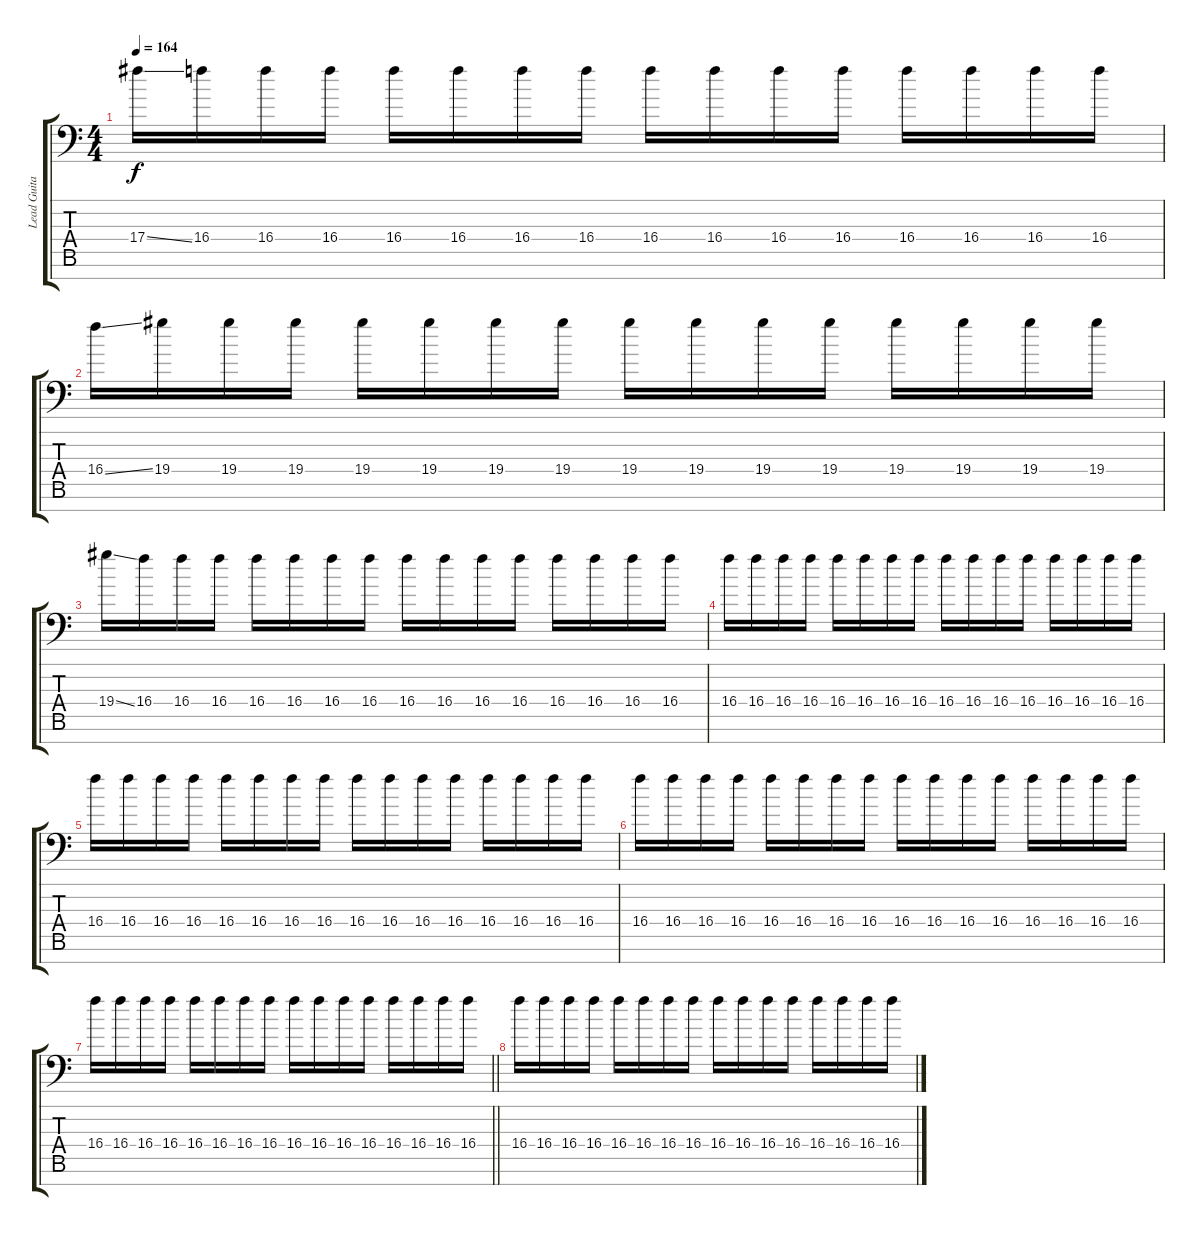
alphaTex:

\track ("Lead Guitar #1" "Lead Guita") {instrument distortionguitar}
\staff {score tabs}
\tuning (Eb4 Bb3 Gb3 Db3 Ab2 Eb2 Ab1) {hide}
\ts (4 4)
\tempo 164
\clef f4
\ks c
17.4{ss}.16{dy f} 16.4.16 16.4.16 16.4.16 16.4.16 16.4.16 16.4.16 16.4.16 16.4.16 16.4.16 16.4.16 16.4.16 16.4.16 16.4.16 16.4.16 16.4.16 |
16.4{ss}.16 19.4.16 19.4.16 19.4.16 19.4.16 19.4.16 19.4.16 19.4.16 19.4.16 19.4.16 19.4.16 19.4.16 19.4.16 19.4.16 19.4.16 19.4.16 |
19.4{ss}.16 16.4.16 16.4.16 16.4.16 16.4.16 16.4.16 16.4.16 16.4.16 16.4.16 16.4.16 16.4.16 16.4.16 16.4.16 16.4.16 16.4.16 16.4.16 |
16.4.16 16.4.16 16.4.16 16.4.16 16.4.16 16.4.16 16.4.16 16.4.16 16.4.16 16.4.16 16.4.16 16.4.16 16.4.16 16.4.16 16.4.16 16.4.16 |
16.4.16 16.4.16 16.4.16 16.4.16 16.4.16 16.4.16 16.4.16 16.4.16 16.4.16 16.4.16 16.4.16 16.4.16 16.4.16 16.4.16 16.4.16 16.4.16 |
16.4.16 16.4.16 16.4.16 16.4.16 16.4.16 16.4.16 16.4.16 16.4.16 16.4.16 16.4.16 16.4.16 16.4.16 16.4.16 16.4.16 16.4.16 16.4.16 |
\barLineRight lightlight
16.4.16 16.4.16 16.4.16 16.4.16 16.4.16 16.4.16 16.4.16 16.4.16 16.4.16 16.4.16 16.4.16 16.4.16 16.4.16 16.4.16 16.4.16 16.4.16 |
\section ("" "")
16.4.16 16.4.16 16.4.16 16.4.16 16.4.16 16.4.16 16.4.16 16.4.16 16.4.16 16.4.16 16.4.16 16.4.16 16.4.16 16.4.16 16.4.16 16.4.16
